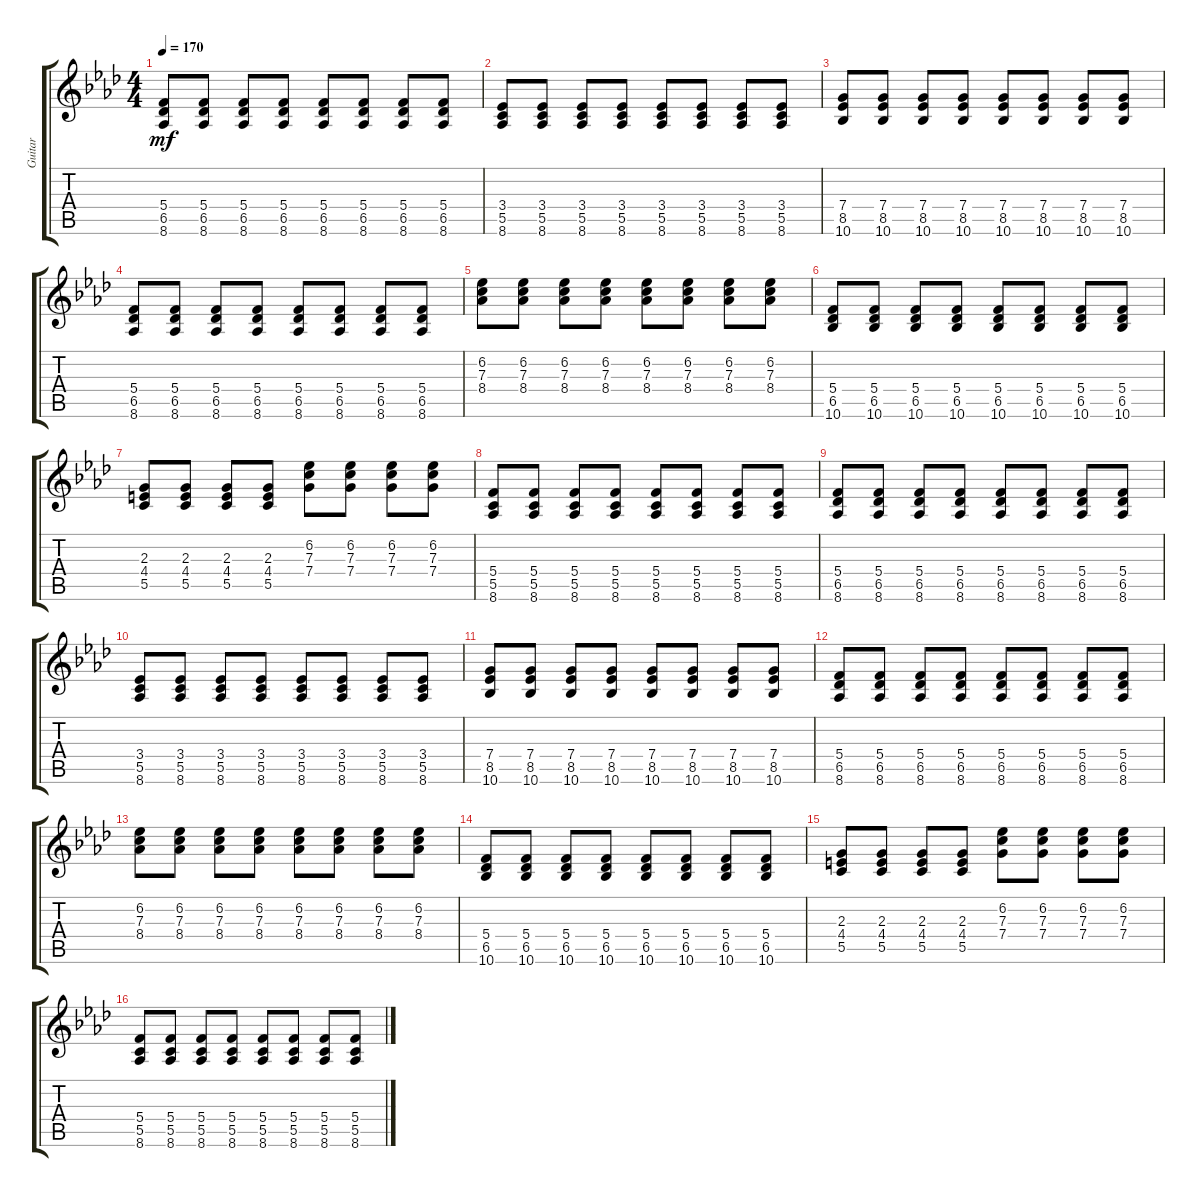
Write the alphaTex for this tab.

\track ("Guitar" "Guitar") {instrument overdrivenguitar}
\staff {score tabs}
\tuning (D4 A3 F3 C3 G2 C2) {hide}
\ts (4 4)
\tempo 170
\clef g2
\ks ab
(5.4 6.5 8.6).8{dy mf} (5.4 6.5 8.6).8 (5.4 6.5 8.6).8 (5.4 6.5 8.6).8 (5.4 6.5 8.6).8 (5.4 6.5 8.6).8 (5.4 6.5 8.6).8 (5.4 6.5 8.6).8 |
(3.4 5.5 8.6).8 (3.4 5.5 8.6).8 (3.4 5.5 8.6).8 (3.4 5.5 8.6).8 (3.4 5.5 8.6).8 (3.4 5.5 8.6).8 (3.4 5.5 8.6).8 (3.4 5.5 8.6).8 |
(7.4 8.5 10.6).8 (7.4 8.5 10.6).8 (7.4 8.5 10.6).8 (7.4 8.5 10.6).8 (7.4 8.5 10.6).8 (7.4 8.5 10.6).8 (7.4 8.5 10.6).8 (7.4 8.5 10.6).8 |
(5.4 6.5 8.6).8 (5.4 6.5 8.6).8 (5.4 6.5 8.6).8 (5.4 6.5 8.6).8 (5.4 6.5 8.6).8 (5.4 6.5 8.6).8 (5.4 6.5 8.6).8 (5.4 6.5 8.6).8 |
(6.2 7.3 8.4).8 (6.2 7.3 8.4).8 (6.2 7.3 8.4).8 (6.2 7.3 8.4).8 (6.2 7.3 8.4).8 (6.2 7.3 8.4).8 (6.2 7.3 8.4).8 (6.2 7.3 8.4).8 |
(5.4 6.5 10.6).8 (5.4 6.5 10.6).8 (5.4 6.5 10.6).8 (5.4 6.5 10.6).8 (5.4 6.5 10.6).8 (5.4 6.5 10.6).8 (5.4 6.5 10.6).8 (5.4 6.5 10.6).8 |
(2.3 4.4 5.5).8 (2.3 4.4 5.5).8 (2.3 4.4 5.5).8 (2.3 4.4 5.5).8 (6.2 7.3 7.4).8 (6.2 7.3 7.4).8 (6.2 7.3 7.4).8 (6.2 7.3 7.4).8 |
(5.4 5.5 8.6).8 (5.4 5.5 8.6).8 (5.4 5.5 8.6).8 (5.4 5.5 8.6).8 (5.4 5.5 8.6).8 (5.4 5.5 8.6).8 (5.4 5.5 8.6).8 (5.4 5.5 8.6).8 |
(5.4 6.5 8.6).8 (5.4 6.5 8.6).8 (5.4 6.5 8.6).8 (5.4 6.5 8.6).8 (5.4 6.5 8.6).8 (5.4 6.5 8.6).8 (5.4 6.5 8.6).8 (5.4 6.5 8.6).8 |
(3.4 5.5 8.6).8 (3.4 5.5 8.6).8 (3.4 5.5 8.6).8 (3.4 5.5 8.6).8 (3.4 5.5 8.6).8 (3.4 5.5 8.6).8 (3.4 5.5 8.6).8 (3.4 5.5 8.6).8 |
(7.4 8.5 10.6).8 (7.4 8.5 10.6).8 (7.4 8.5 10.6).8 (7.4 8.5 10.6).8 (7.4 8.5 10.6).8 (7.4 8.5 10.6).8 (7.4 8.5 10.6).8 (7.4 8.5 10.6).8 |
(5.4 6.5 8.6).8 (5.4 6.5 8.6).8 (5.4 6.5 8.6).8 (5.4 6.5 8.6).8 (5.4 6.5 8.6).8 (5.4 6.5 8.6).8 (5.4 6.5 8.6).8 (5.4 6.5 8.6).8 |
(6.2 7.3 8.4).8 (6.2 7.3 8.4).8 (6.2 7.3 8.4).8 (6.2 7.3 8.4).8 (6.2 7.3 8.4).8 (6.2 7.3 8.4).8 (6.2 7.3 8.4).8 (6.2 7.3 8.4).8 |
(5.4 6.5 10.6).8 (5.4 6.5 10.6).8 (5.4 6.5 10.6).8 (5.4 6.5 10.6).8 (5.4 6.5 10.6).8 (5.4 6.5 10.6).8 (5.4 6.5 10.6).8 (5.4 6.5 10.6).8 |
(2.3 4.4 5.5).8 (2.3 4.4 5.5).8 (2.3 4.4 5.5).8 (2.3 4.4 5.5).8 (6.2 7.3 7.4).8 (6.2 7.3 7.4).8 (6.2 7.3 7.4).8 (6.2 7.3 7.4).8 |
(5.4 5.5 8.6).8 (5.4 5.5 8.6).8 (5.4 5.5 8.6).8 (5.4 5.5 8.6).8 (5.4 5.5 8.6).8 (5.4 5.5 8.6).8 (5.4 5.5 8.6).8 (5.4 5.5 8.6).8
